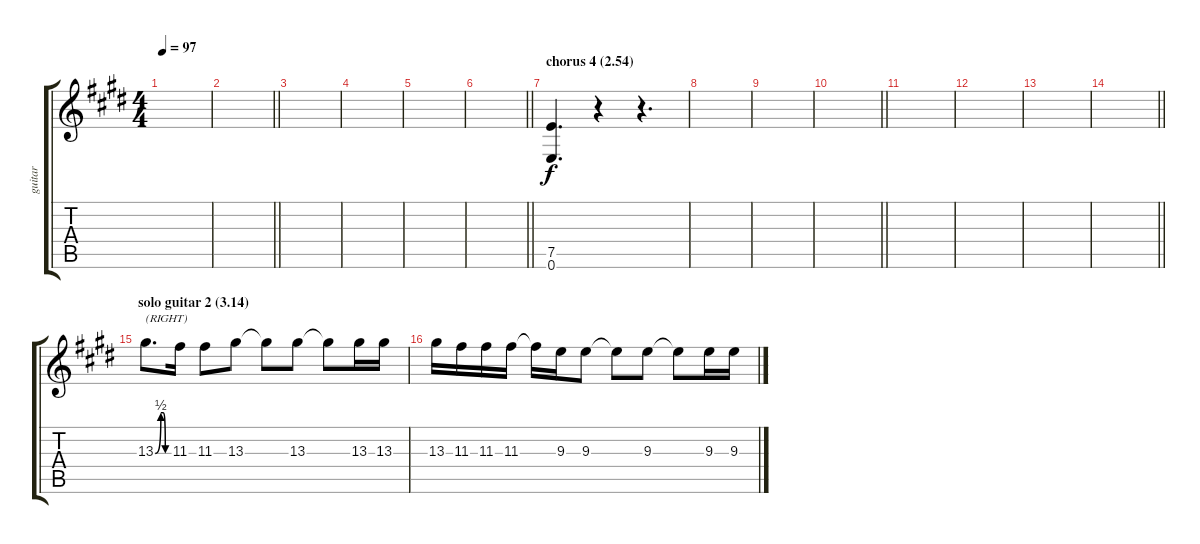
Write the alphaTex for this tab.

\track ("guitar" "guitar") {instrument electricguitarjazz}
\staff {score tabs}
\tuning (E4 B3 G3 D3 A2 E2) {hide}
\ts (4 4)
\tempo 97
\clef g2
\ks e
|
\barLineRight lightlight
|
|
|
|
\barLineRight lightlight
|
\section ("" "chorus 4 (2.54)")
(7.5 0.6).4{d} r.4 r.4{d} |
|
|
\barLineRight lightlight
|
|
|
|
\barLineRight lightlight
|
\section ("" "solo guitar 2 (3.14)")
13.3{be (custom 0 0 25 2 35 2 45 0 60 0)}.8{d txt "(RIGHT)" balance 12} 11.3.16 11.3.8 13.3.8 13.3{t}.8 13.3.8 13.3{t}.8 13.3.16 13.3.16 |
13.3.16 11.3.16 11.3.16 11.3.16 11.3{t}.16 9.3.16 9.3.8 9.3{t}.8 9.3.8 9.3{t}.8 9.3.16 9.3.16
